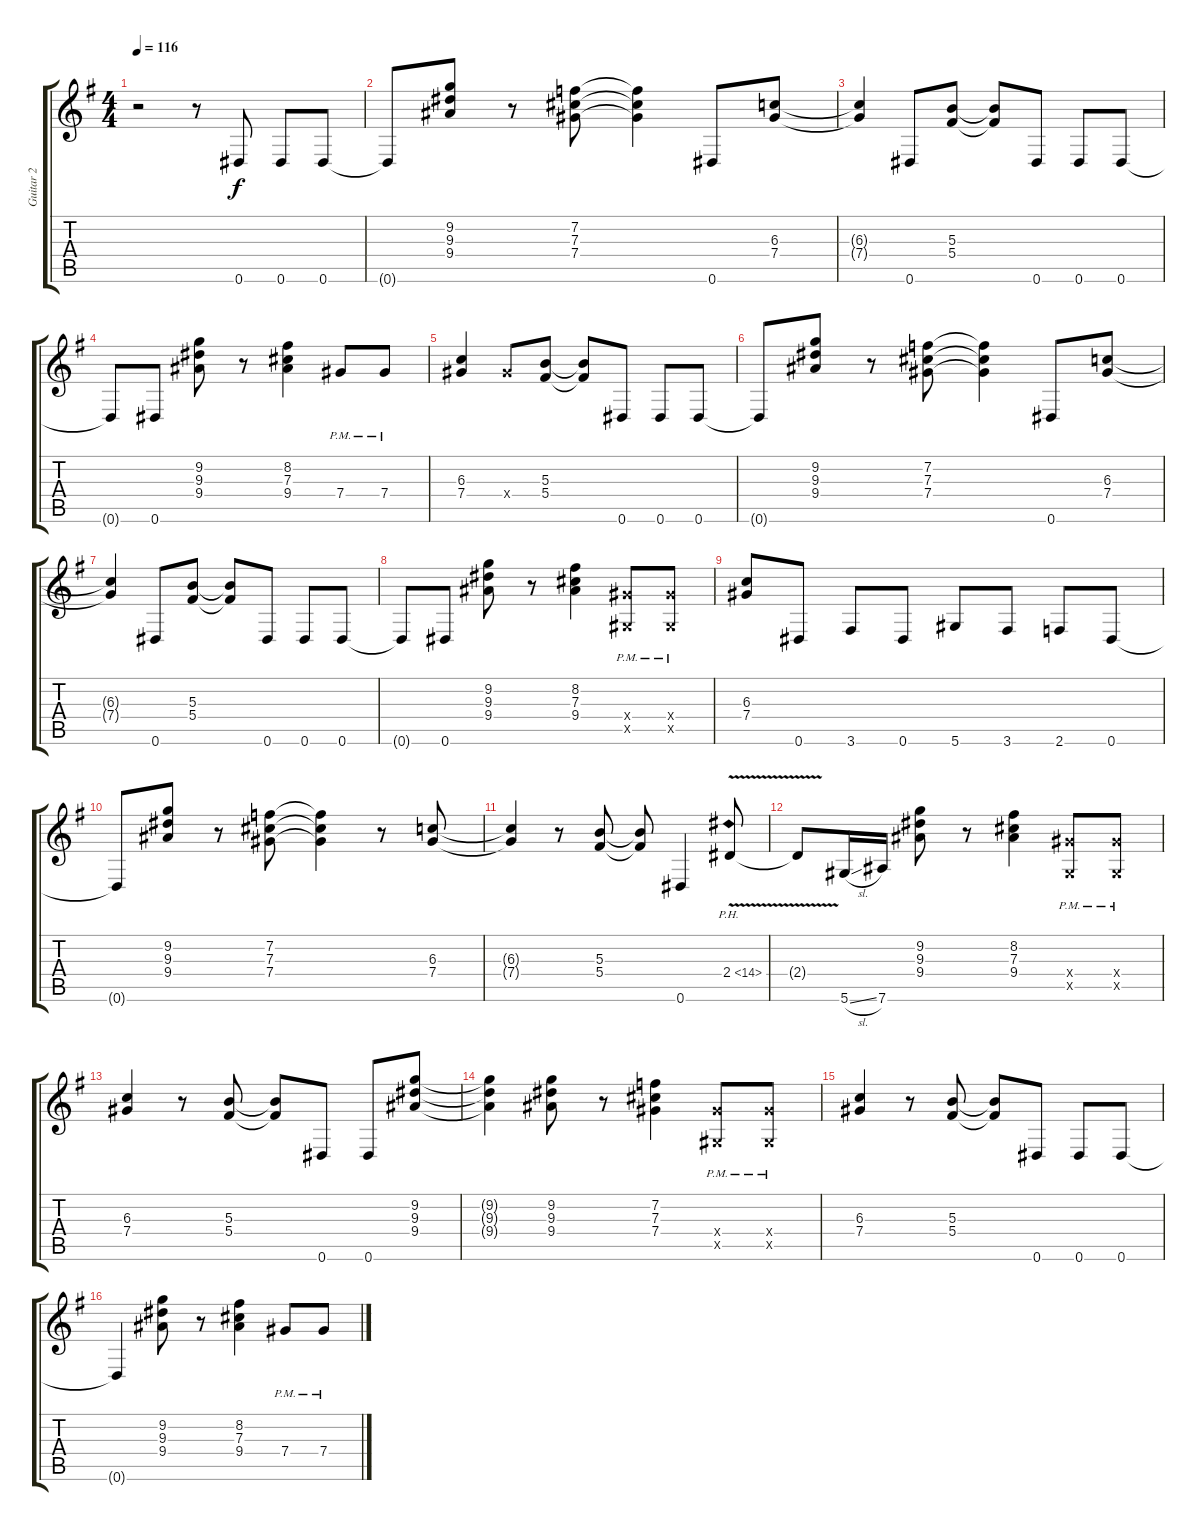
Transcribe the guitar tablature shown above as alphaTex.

\track ("Guitar 2" "Guitar 2") {instrument distortionguitar}
\staff {score tabs}
\tuning (Eb4 Bb3 Gb3 Db3 Ab2 Eb2) {hide}
\ts (4 4)
\tempo 116
\clef g2
\ks g
r.2{dy f instrument distortionguitar} r.8 0.6.8 0.6.8 0.6.8 |
0.6{t}.8 (9.2 9.3 9.4).8 r.8 (7.2 7.3 7.4).8 (7.2{t} 7.3{t} 7.4{t}).4 0.6.8 (6.3 7.4).8 |
(6.3{t} 7.4{t}).4 0.6.8 (5.3 5.4).8 (5.3{t} 5.4{t}).8 0.6.8 0.6.8 0.6.8 |
0.6{t}.8 0.6.8 (9.2 9.3 9.4).8 r.8 (8.2 7.3 9.4).4 7.4{pm}.8 7.4{pm}.8 |
(6.3 7.4).4 7.4{x}.8 (5.3 5.4).8 (5.3{t} 5.4{t}).8 0.6.8 0.6.8 0.6.8 |
0.6{t}.8 (9.2 9.3 9.4).8 r.8 (7.2 7.3 7.4).8 (7.2{t} 7.3{t} 7.4{t}).4 0.6.8 (6.3 7.4).8 |
(6.3{t} 7.4{t}).4 0.6.8 (5.3 5.4).8 (5.3{t} 5.4{t}).8 0.6.8 0.6.8 0.6.8 |
0.6{t}.8 0.6.8 (9.2 9.3 9.4).8 r.8 (8.2 7.3 9.4).4 (7.4{pm x} 0.5{x}).8 (7.4{pm x} 0.5{x}).8 |
(6.3 7.4).8 0.6.8 3.6.8 0.6.8 5.6.8 3.6.8 2.6.8 0.6.8 |
0.6{t}.8 (9.2 9.3 9.4).8 r.8 (7.2 7.3 7.4).8 (7.2{t} 7.3{t} 7.4{t}).4 r.8 (6.3 7.4).8 |
(6.3{t} 7.4{t}).4 r.8 (5.3 5.4).8 (5.3{t} 5.4{t}).8 0.6.4 2.4{ph 12 v}.8 |
2.4{t}.8 5.6{sl}.16 7.6.16 (9.2 9.3 9.4).8 r.8 (8.2 7.3 9.4).4 (7.4{pm x} 0.5{x}).8 (7.4{pm x} 0.5{x}).8 |
(6.3 7.4).4 r.8 (5.3 5.4).8 (5.3{t} 5.4{t}).8 0.6.8 0.6.8 (9.2 9.3 9.4).8 |
(9.2{t} 9.3{t} 9.4{t}).4 (9.2 9.3 9.4).8 r.8 (7.2 7.3 7.4).4 (7.4{pm x} 0.5{x}).8 (7.4{pm x} 0.5{x}).8 |
(6.3 7.4).4 r.8 (5.3 5.4).8 (5.3{t} 5.4{t}).8 0.6.8 0.6.8 0.6.8 |
0.6{t}.4 (9.2 9.3 9.4).8 r.8 (8.2 7.3 9.4).4 7.4{pm}.8 7.4{pm}.8
